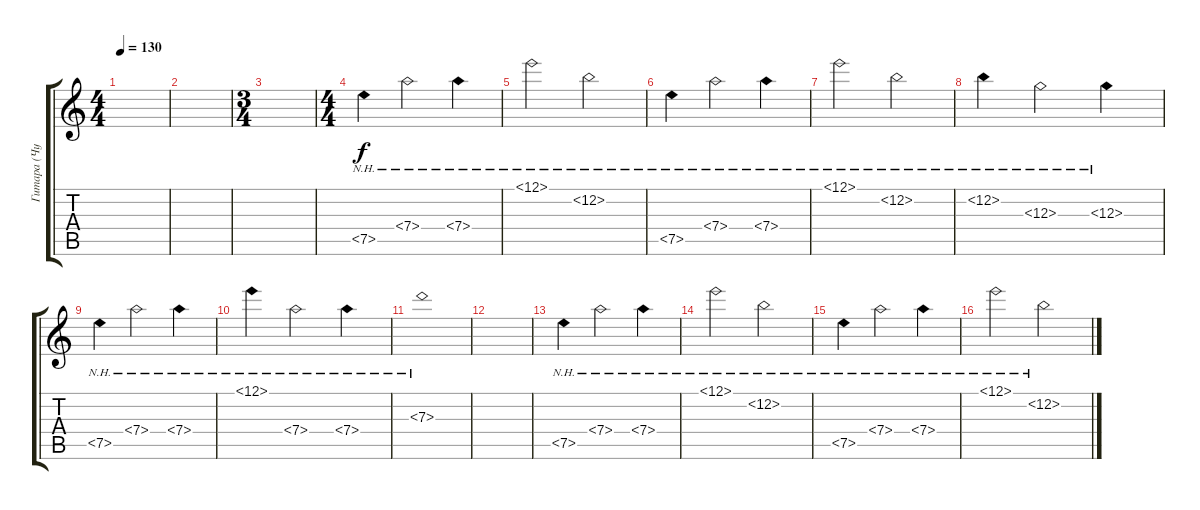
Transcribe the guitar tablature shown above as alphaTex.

\track ("Гитара (Чуйков)" "Гитара (Чу") {instrument electricguitarjazz}
\staff {score tabs}
\tuning (E4 B3 G3 D3 A2 E2) {hide}
\ts (4 4)
\tempo 130
\clef g2
\ks c
|
|
\ts (3 4)
|
\ts (4 4)
7.5{nh}.4{instrument electricguitarjazz} 7.4{nh}.2 7.4{nh}.4 |
12.1{nh}.2 12.2{nh}.2 |
7.5{nh}.4 7.4{nh}.2 7.4{nh}.4 |
12.1{nh}.2 12.2{nh}.2 |
12.2{nh}.4 12.3{nh}.2 12.3{nh}.4 |
7.5{nh}.4 7.4{nh}.2 7.4{nh}.4 |
12.1{nh}.4 7.4{nh}.2 7.4{nh}.4 |
7.3{nh}.1 |
|
7.5{nh}.4 7.4{nh}.2 7.4{nh}.4 |
12.1{nh}.2 12.2{nh}.2 |
7.5{nh}.4 7.4{nh}.2 7.4{nh}.4 |
12.1{nh}.2 12.2{nh}.2
